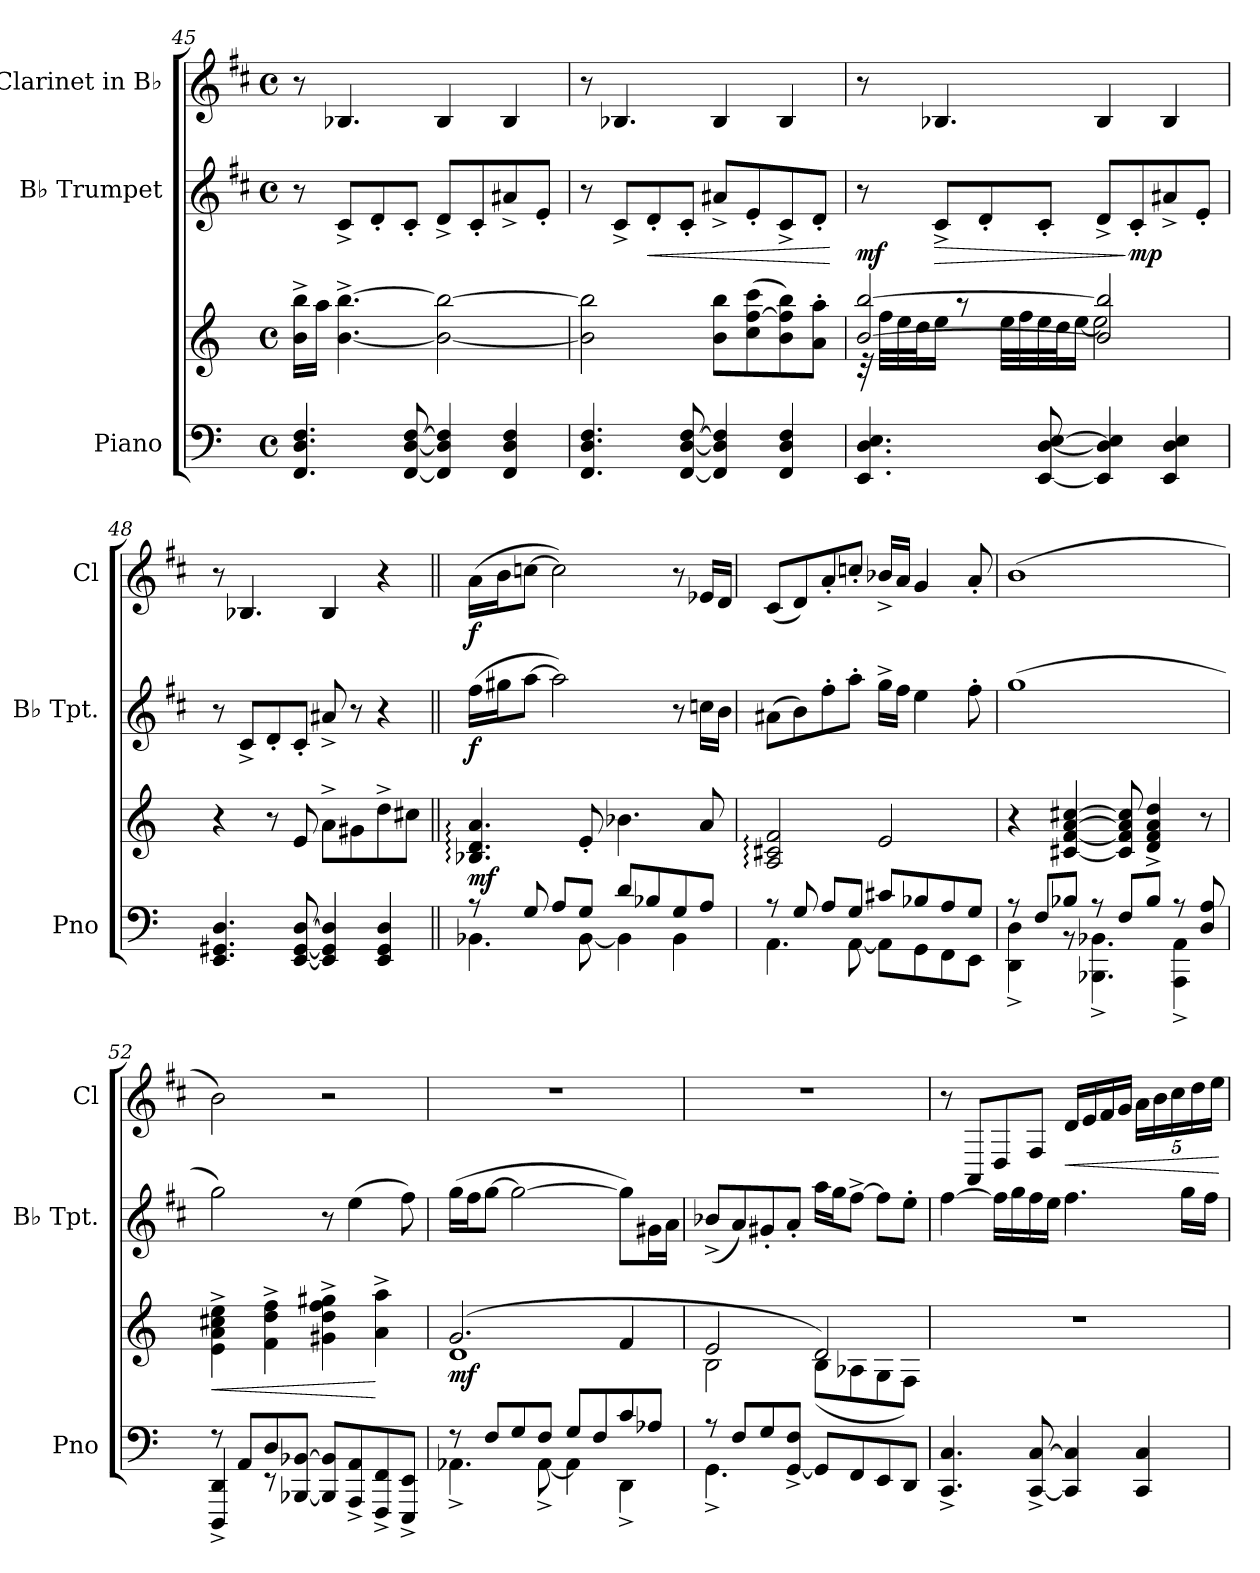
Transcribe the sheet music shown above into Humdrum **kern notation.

**kern	**kern	**dynam	**kern	**dynam	**kern	**dynam
*part3	*part3	*part3	*part2	*part2	*part1	*part1
*staff4	*staff3	*staff3/4	*staff2	*staff2	*staff1	*staff1
*I"Piano	*	*	*I"B♭ Trumpet	*	*I"Clarinet in B♭	*
*I'Pno	*	*	*I'B♭ Tpt.	*	*I'Cl	*
*clefF4	*clefG2	*	*clefG2	*	*clefG2	*
*	*	*	*ITrd1c2	*	*ITrd1c2	*
*k[]	*k[]	*	*k[]	*	*k[]	*
*M4/4	*M4/4	*	*M4/4	*	*M4/4	*
*met(c)	*met(c)	*	*met(c)	*	*met(c)	*
=45	=45	=45	=45	=45	=45	=45
4.FF/ 4.D/ 4.F/	16b\^ 16bb\^LL	.	8r	.	8r	.
.	16aa\JJ	.	.	.	.	.
.	[4.b\^ [4.bb\^	.	8B^/L	.	4.A-X/	.
.	.	.	8c'/	.	.	.
[8FF/ [8D/ [8F/	.	.	8B'/J	.	.	.
4FF/] 4D/] 4F/]	2b\_ 2bb\_	.	8c^/L	.	4A-/	.
.	.	.	8B'/	.	.	.
4FF/ 4D/ 4F/	.	.	8g#X^/	.	4A-/	.
.	.	.	8d'/J	.	.	.
!!LO:LB:g=z
=46	=46	=46	=46	=46	=46	=46
4.FF/ 4.D/ 4.F/	2b\] 2bb\]	.	8r	.	8r	.
.	.	.	8B^/L	.	4.A-X/	.
!	!	!	!	!LO:HP:b	!	!
.	.	.	8c'/	<	.	.
[8FF/ [8D/ [8F/	.	.	8B'/J	.	.	.
4FF/] 4D/] 4F/]	8b\ 8bb\L	.	8g#X^/L	.	4A-/	.
.	(>8cc\ [8ff\ 8ccc\	.	8d'/	.	.	.
4FF/ 4D/ 4F/	8b\ 8ff\] 8bb\)	.	8B^/	.	4A-/	.
.	8a\' 8aa\'J	.	8c'/J	.	.	.
.	.	.	.	[	.	.
=47	=47	=47	=47	=47	=47	=47
*	*^	*	*	*	*	*
!	!	!	!	!	!LO:DY:b	!	!
4.EE/ 4.D/ 4.E/	[2b/ [2bb/	32r	.	8r	mf	8r	.
.	.	32ff\LLL	.	.	.	.	.
.	.	32ee\	.	.	.	.	.
.	.	32dd\J	.	.	.	.	.
!	!	!	!	!	!LO:HP:b	!	!
.	.	16ee\JJ	.	8B^/L	>	4.A-X/	.
.	.	8raa	.	.	.	.	.
.	.	.	.	8c'/	.	.	.
.	.	32ee\LLL	.	.	.	.	.
.	.	32ff\	.	.	.	.	.
[8EE/ [8D/ [8E/	.	32ee\	.	8B'/J	.	.	.
.	.	32dd\J	.	.	.	.	.
.	.	[16ee\JJ	.	.	.	.	.
4EE/] 4D/] 4E/]	2b/] 2bb/]	2ee\]	.	8c^/L	.	4A-/	.
!	!	!	!	!	!LO:DY:n=1:b	!	!
.	.	.	.	8B'/	] mp	.	.
4EE/ 4D/ 4E/	.	.	.	8g#X^/	.	4A-/	.
.	.	.	.	8d'/J	.	.	.
*	*v	*v	*	*	*	*	*
=48	=48	=48	=48	=48	=48	=48
4.EE/ 4.GG#X/ 4.D/	4r	.	8r	.	8r	.
.	.	.	8B^/L	.	4.A-X/	.
.	8r	.	8c'/	.	.	.
[8EE/ [8GG#/ [8D/	8e/	.	8B'/J	.	.	.
4EE/] 4GG#/] 4D/]	8a^\L	.	8g#X^/	.	4A-/	.
.	8g#X\	.	8r	.	.	.
4EE/ 4GG#/ 4D/	8dd^\	.	4r	.	4r	.
.	8cc#X\J	.	.	.	.	.
!!LO:PB:g=z
=49||	=49||	=49||	=49||	=49||	=49||	=49||
*^	*	*	*	*	*	*
!	!	!	!LO:DY:b	!	!LO:DY:b	!	!LO:DY:b
8r	4.BB-X\	4.B-X/: 4.d/: 4.a/:	mf	(16ee\LL	f	(16g\LL	f
.	.	.	.	16ff#X\J	.	16a\J	.
8G/	.	.	.	[8gg\J	.	[8b-X\J	.
8A/L	.	.	.	2gg\])	.	2b-\])	.
8G/J	[8BB-\	8e'/	.	.	.	.	.
8d/L	4BB-\]	4.b-X\	.	.	.	.	.
8B-X/	.	.	.	.	.	.	.
8G/	4BB-\	.	.	8r	.	8r	.
8A/J	.	8a/	.	16b-X\LL	.	16d-X/LL	.
.	.	.	.	16a\JJ	.	16c/JJ	.
=50	=50	=50	=50	=50	=50	=50	=50
8r	4.AA\	2A/: 2c#X/: 2f/:	.	(8g#X\L	.	(8B/L	.
8G/	.	.	.	8a\)	.	8c/)	.
8A/L	.	.	.	8ee'\	.	8g'/	.
8G/J	[8AA\	.	.	8gg'\J	.	8b-X'/J	.
8c#X/L	8AA\L]	2e/	.	16ff^\LL	.	16a-X^/LL	.
.	.	.	.	16ee\JJ	.	16g/JJ	.
8B-X/	8GG\	.	.	4dd\	.	4f/	.
8A/	8FF\	.	.	.	.	.	.
8G/J	8EE\J	.	.	8ee'\	.	8g'/	.
=51	=51	=51	=51	=51	=51	=51	=51
8r	4DD\^ 4D\^	4r	.	(1ff	.	(1a	.
8F/L	.	.	.	.	.	.	.
8B-X/J	8r	[4c#X/ [4f/ [4a/ [4cc#X/	.	.	.	.	.
8r	4.BBB-X\^ 4.BB-X\^	.	.	.	.	.	.
8F/L	.	8c#/] 8f/] 8a/] 8cc#/]	.	.	.	.	.
8B-/J	.	4d/^ 4f/^ 4a/^ 4dd/^	.	.	.	.	.
8r	4AAA\^ 4AA\^	.	.	.	.	.	.
8D/ 8A/	.	8r	.	.	.	.	.
!!LO:LB:g=z
=52	=52	=52	=52	=52	=52	=52	=52
!	!	!	!LO:HP:b	!	!	!	!
8r	4DDD/^ 4DD/^	4e\^ 4a\^ 4cc#X\^ 4ee\^	<	2ff\)	.	2a\)	.
8AA/L	.	.	.	.	.	.	.
8D/	8r	4f\^ 4dd\^ 4ff\^	.	.	.	.	.
[8BBB-X/ [8BB-X/J	2ryy	.	.	.	.	.	.
8BBB-/] 8BB-/]L	.	4g#X\^ 4dd\^ 4ff\^ 4gg#X\^	.	8r	.	2r	.
8AAA/^ 8AA/^	.	.	.	(4dd\	.	.	.
8FFF/^ 8FF/^	.	4a\^ 4aa\^	[	.	.	.	.
8EEE/^ 8EE/^J	8ryy	.	.	8ee\)	.	.	.
=53	=53	=53	=53	=53	=53	=53	=53
*	*	*^	*	*	*	*	*
!	!	!	!	!LO:DY:b	!	!	!	!
8r	4.AA-X^\	(2.g/	1d	mf	(16ff\LL	.	1r	.
.	.	.	.	.	16ee\J	.	.	.
8F/L	.	.	.	.	[8ff\J	.	.	.
8G/	.	.	.	.	2ff\_	.	.	.
8F/J	[8AA-^\	.	.	.	.	.	.	.
8G/L	4AA-\]	.	.	.	.	.	.	.
8F/	.	.	.	.	.	.	.	.
8c/	4DD^\	4f/	.	.	8ff\L])	.	.	.
8A-X/J	.	.	.	.	16f#X\L	.	.	.
.	.	.	.	.	16g\JJ	.	.	.
=54	=54	=54	=54	=54	=54	=54	=54	=54
8r	4.GG^\	2e/	2B\	.	(8a-X^/L	.	1r	.
8F/L	.	.	.	.	8g/)	.	.	.
8G/	.	.	.	.	8f#X'/	.	.	.
[8GG/^ 8F/^J	2ryy	.	.	.	8g'/J	.	.	.
8GG/L]	.	2d/)	(>8B\L	.	16gg\LL	.	.	.
.	.	.	.	.	16ff\J	.	.	.
8FF/	.	.	8A-X\	.	[8ee^\J	.	.	.
8EE/	.	.	8G\	.	8ee\L]	.	.	.
8DD/J	8ryy	.	8F\J)	.	8dd'\J	.	.	.
*v	*v	*	*	*	*	*	*	*
*	*v	*v	*	*	*	*	*
!!LO:LB:g=z
=55	=55	=55	=55	=55	=55	=55
4.CC/^ 4.C/^	1r	.	[4ee\	.	8r	.
.	.	.	.	.	8GG/L	.
.	.	.	16ee\LL]	.	8C/	.
.	.	.	16ff\	.	.	.
[8CC/^ [8C/^	.	.	16ee\	.	8E/J	.
.	.	.	16dd\JJ	.	.	.
!	!	!	!	!	!	!LO:HP:b
4CC/] 4C/]	.	.	4.ee\	.	16c/LL	<
.	.	.	.	.	16d/	.
.	.	.	.	.	16e/	.
.	.	.	.	.	16f/JJ	.
*	*	*	*	*	*Xbrackettup	*
4CC/ 4C/	.	.	.	.	20g\LL	.
.	.	.	.	.	20a\	.
.	.	.	.	.	20b\	.
.	.	.	16ff\LL	.	.	.
.	.	.	.	.	20cc\	.
.	.	.	16ee\JJ	.	.	.
.	.	.	.	.	20dd\JJ	.
.	.	.	.	.	.	[
=	=	=	=	=	=	=
*-	*-	*-	*-	*-	*-	*-
